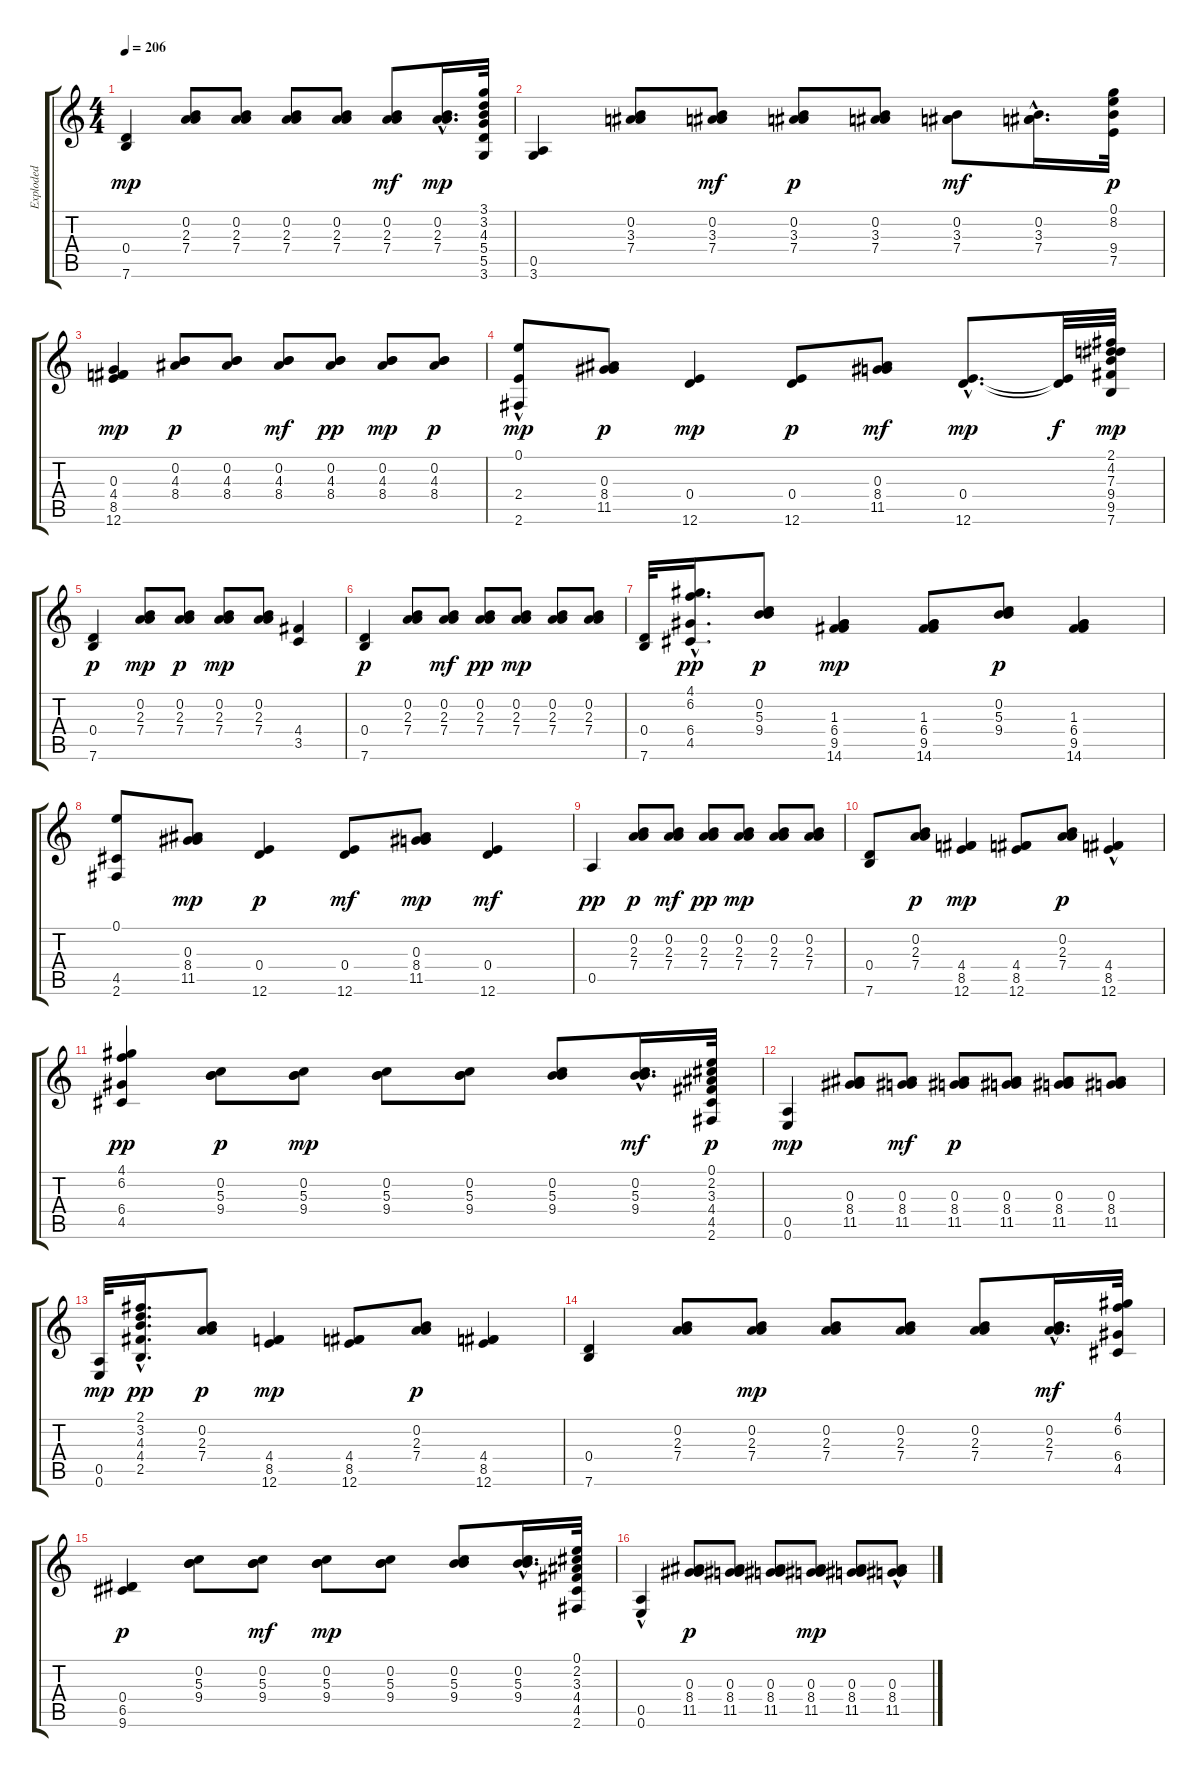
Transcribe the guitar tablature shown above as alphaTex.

\track ("Exploded" "Exploded") {instrument electricguitarclean}
\staff {score tabs}
\tuning (E4 B3 G3 D3 A2 E2) {hide}
\ts (4 4)
\tempo 206
\clef g2
\ks c
(0.4 7.6).4{dy mp} (0.2 2.3 7.4).8 (0.2 2.3 7.4).8 (0.2 2.3 7.4).8 (0.2 2.3 7.4).8 (0.2 2.3 7.4).8{dy mf} (0.2{hac} 2.3{hac} 7.4{hac}).16{d dy mp} (3.1 3.2 4.3 5.4 5.5 3.6).32 |
(0.5 3.6).4 (0.2 3.3 7.4).8 (0.2 3.3 7.4).8{dy mf} (0.2 3.3 7.4).8{dy p} (0.2 3.3 7.4).8 (0.2 3.3 7.4).8{dy mf} (0.2{hac} 3.3{hac} 7.4{hac}).16{d} (0.1 8.2 9.4 7.5).32{dy p} |
(0.3 4.4 8.5 12.6).4{dy mp} (0.2 4.3 8.4).8{dy p} (0.2 4.3 8.4).8 (0.2 4.3 8.4).8{dy mf} (0.2 4.3 8.4).8{dy pp} (0.2 4.3 8.4).8{dy mp} (0.2 4.3 8.4).8{dy p} |
(0.1 2.4 2.6{hac}).8{dy mp} (0.3 8.4 11.5).8{dy p} (0.4 12.6).4{dy mp} (0.4 12.6).8{dy p} (0.3 8.4 11.5).8{dy mf} (0.4{hac} 12.6{hac}).8{d dy mp} (0.4{t} 12.6{t}).32{dy f} (2.1 4.2 7.3 9.4 9.5 7.6).32{dy mp} |
(0.4 7.6).4{dy p} (0.2 2.3 7.4).8{dy mp} (0.2 2.3 7.4).8{dy p} (0.2 2.3 7.4).8{dy mp} (0.2 2.3 7.4).8 (4.4 3.5).4 |
(0.4 7.6).4{dy p} (0.2 2.3 7.4).8 (0.2 2.3 7.4).8{dy mf} (0.2 2.3 7.4).8{dy pp} (0.2 2.3 7.4).8{dy mp} (0.2 2.3 7.4).8 (0.2 2.3 7.4).8 |
(0.4 7.6).32 (4.1{hac} 6.2{hac} 6.4{hac} 4.5{hac}).16{d dy pp} (0.2 5.3 9.4).8{dy p} (1.3 6.4 9.5 14.6).4{dy mp} (1.3 6.4 9.5 14.6).8 (0.2 5.3 9.4).8{dy p} (1.3 6.4 9.5 14.6).4 |
(0.1 4.5 2.6).8 (0.3 8.4 11.5).8{dy mp} (0.4 12.6).4{dy p} (0.4 12.6).8{dy mf} (0.3 8.4 11.5).8{dy mp} (0.4 12.6).4{dy mf} |
0.5.4{dy pp} (0.2 2.3 7.4).8{dy p} (0.2 2.3 7.4).8{dy mf} (0.2 2.3 7.4).8{dy pp} (0.2 2.3 7.4).8{dy mp} (0.2 2.3 7.4).8 (0.2 2.3 7.4).8 |
(0.4 7.6).8 (0.2 2.3 7.4).8{dy p} (4.4 8.5 12.6).4{dy mp} (4.4 8.5 12.6).8 (0.2 2.3 7.4).8{dy p} (4.4 8.5 12.6{hac}).4 |
(4.1 6.2 6.4 4.5).4{dy pp} (0.2 5.3 9.4).8{dy p} (0.2 5.3 9.4).8{dy mp} (0.2 5.3 9.4).8 (0.2 5.3 9.4).8 (0.2 5.3 9.4).8 (0.2{hac} 5.3{hac} 9.4{hac}).16{d dy mf} (0.1 2.2 3.3 4.4 4.5 2.6).32{dy p} |
(0.5 0.6).4{dy mp} (0.3 8.4 11.5).8 (0.3 8.4 11.5).8{dy mf} (0.3 8.4 11.5).8{dy p} (0.3 8.4 11.5).8 (0.3 8.4 11.5).8 (0.3 8.4 11.5).8 |
(0.5 0.6).32{dy mp} (2.1{hac} 3.2{hac} 4.3{hac} 4.4{hac} 2.5{hac}).16{d dy pp} (0.2 2.3 7.4).8{dy p} (4.4 8.5 12.6).4{dy mp} (4.4 8.5 12.6).8 (0.2 2.3 7.4).8{dy p} (4.4 8.5 12.6).4 |
(0.4 7.6).4 (0.2 2.3 7.4).8 (0.2 2.3 7.4).8{dy mp} (0.2 2.3 7.4).8 (0.2 2.3 7.4).8 (0.2 2.3 7.4).8 (0.2 2.3{hac} 7.4{hac}).16{d dy mf} (4.1 6.2 6.4 4.5).32 |
(0.4 6.5 9.6).4{dy p} (0.2 5.3 9.4).8 (0.2 5.3 9.4).8{dy mf} (0.2 5.3 9.4).8{dy mp} (0.2 5.3 9.4).8 (0.2 5.3 9.4).8 (0.2{hac} 5.3{hac} 9.4{hac}).16{d} (0.1 2.2 3.3 4.4 4.5 2.6).32 |
(0.5{hac} 0.6).4 (0.3 8.4 11.5).8{dy p} (0.3 8.4 11.5).8 (0.3 8.4 11.5).8 (0.3 8.4 11.5).8{dy mp} (0.3 8.4 11.5).8 (0.3{hac} 8.4 11.5).8
